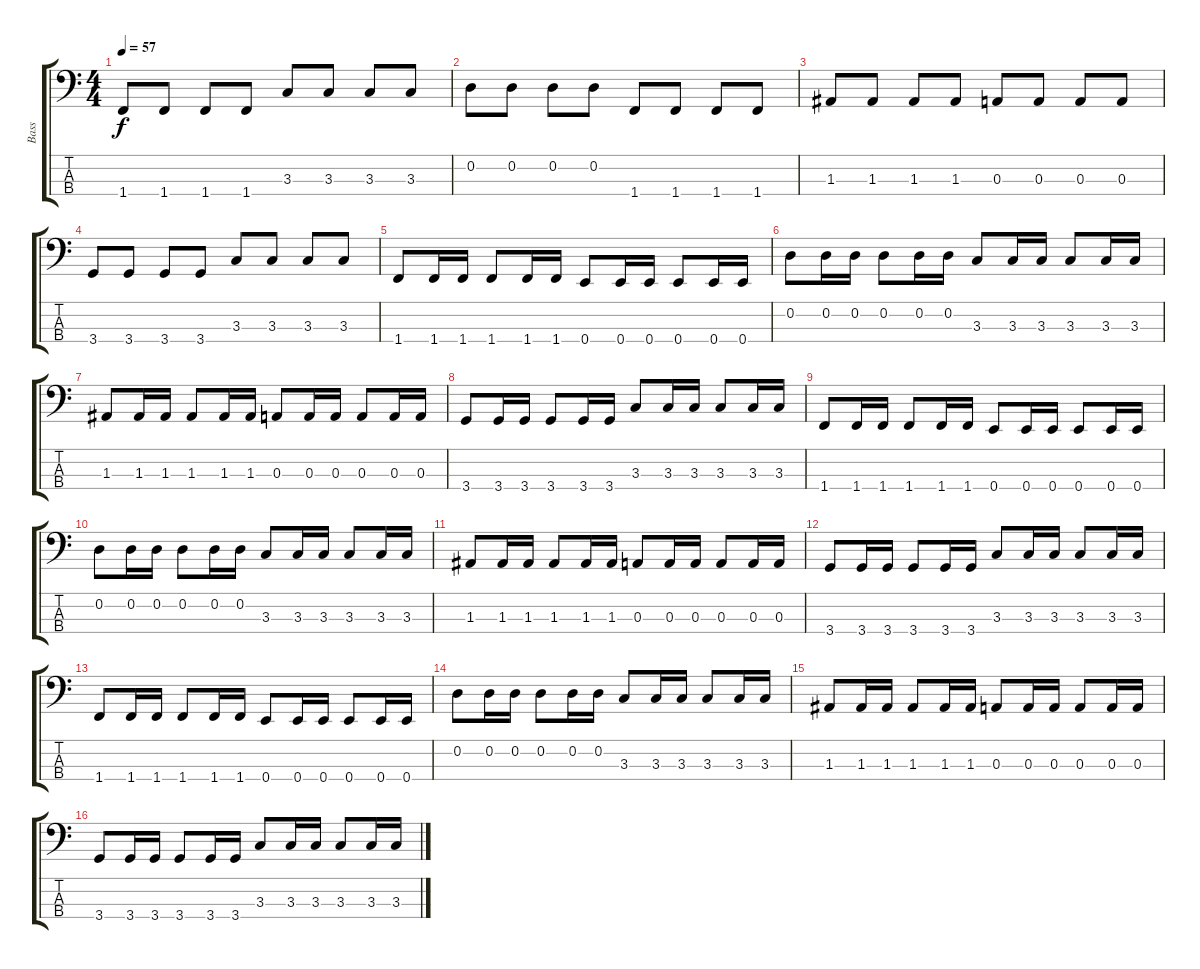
\track ("Bass" "Bass") {instrument electricbassfinger}
\staff {score tabs}
\tuning (G2 D2 A1 E1) {hide}
\ts (4 4)
\tempo 57
\clef f4
\ks c
1.4.8{dy f} 1.4.8 1.4.8 1.4.8 3.3.8 3.3.8 3.3.8 3.3.8 |
0.2.8 0.2.8 0.2.8 0.2.8 1.4.8 1.4.8 1.4.8 1.4.8 |
1.3.8 1.3.8 1.3.8 1.3.8 0.3.8 0.3.8 0.3.8 0.3.8 |
3.4.8 3.4.8 3.4.8 3.4.8 3.3.8 3.3.8 3.3.8 3.3.8 |
1.4.8 1.4.16 1.4.16 1.4.8 1.4.16 1.4.16 0.4.8 0.4.16 0.4.16 0.4.8 0.4.16 0.4.16 |
0.2.8 0.2.16 0.2.16 0.2.8 0.2.16 0.2.16 3.3.8 3.3.16 3.3.16 3.3.8 3.3.16 3.3.16 |
1.3.8 1.3.16 1.3.16 1.3.8 1.3.16 1.3.16 0.3.8 0.3.16 0.3.16 0.3.8 0.3.16 0.3.16 |
3.4.8 3.4.16 3.4.16 3.4.8 3.4.16 3.4.16 3.3.8 3.3.16 3.3.16 3.3.8 3.3.16 3.3.16 |
1.4.8 1.4.16 1.4.16 1.4.8 1.4.16 1.4.16 0.4.8 0.4.16 0.4.16 0.4.8 0.4.16 0.4.16 |
0.2.8 0.2.16 0.2.16 0.2.8 0.2.16 0.2.16 3.3.8 3.3.16 3.3.16 3.3.8 3.3.16 3.3.16 |
1.3.8 1.3.16 1.3.16 1.3.8 1.3.16 1.3.16 0.3.8 0.3.16 0.3.16 0.3.8 0.3.16 0.3.16 |
3.4.8 3.4.16 3.4.16 3.4.8 3.4.16 3.4.16 3.3.8 3.3.16 3.3.16 3.3.8 3.3.16 3.3.16 |
1.4.8 1.4.16 1.4.16 1.4.8 1.4.16 1.4.16 0.4.8 0.4.16 0.4.16 0.4.8 0.4.16 0.4.16 |
0.2.8 0.2.16 0.2.16 0.2.8 0.2.16 0.2.16 3.3.8 3.3.16 3.3.16 3.3.8 3.3.16 3.3.16 |
1.3.8 1.3.16 1.3.16 1.3.8 1.3.16 1.3.16 0.3.8 0.3.16 0.3.16 0.3.8 0.3.16 0.3.16 |
3.4.8 3.4.16 3.4.16 3.4.8 3.4.16 3.4.16 3.3.8 3.3.16 3.3.16 3.3.8 3.3.16 3.3.16
